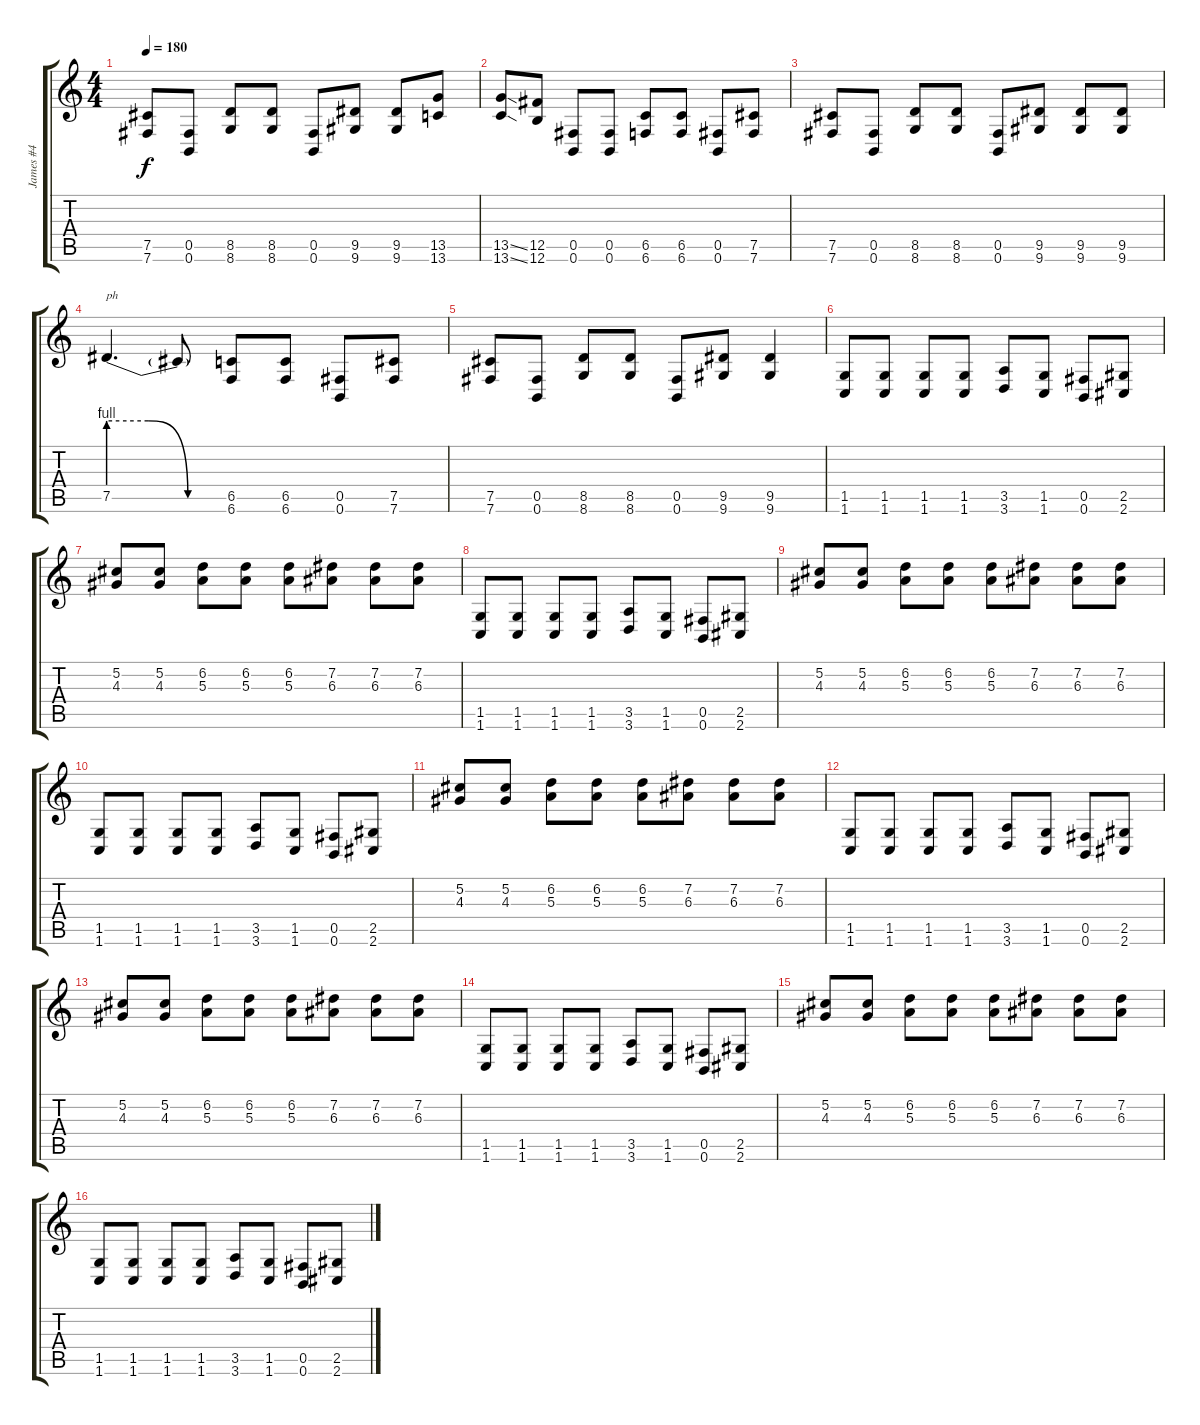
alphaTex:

\track ("James #4" "James #4") {instrument distortionguitar}
\staff {score tabs}
\tuning (Db4 Ab3 E3 B2 Gb2 B1) {hide}
\ts (4 4)
\tempo 180
\clef g2
\ks c
(7.5 7.6).8{dy f} (0.5 0.6).8 (8.5 8.6).8 (8.5 8.6).8 (0.5 0.6).8 (9.5 9.6).8 (9.5 9.6).8 (13.5 13.6).8 |
(13.5{ss} 13.6{ss}).8 (12.5 12.6).8 (0.5 0.6).8 (0.5 0.6).8 (6.5 6.6).8 (6.5 6.6).8 (0.5 0.6).8 (7.5 7.6).8 |
(7.5 7.6).8 (0.5 0.6).8 (8.5 8.6).8 (8.5 8.6).8 (0.5 0.6).8 (9.5 9.6).8 (9.5 9.6).8 (9.5 9.6).8 |
7.5{be (custom 0 4 20 4 40 0 60 0)}.4{d txt "ph"} 7.5{t}.8 (6.5 6.6).8 (6.5 6.6).8 (0.5 0.6).8 (7.5 7.6).8 |
(7.5 7.6).8 (0.5 0.6).8 (8.5 8.6).8 (8.5 8.6).8 (0.5 0.6).8 (9.5 9.6).8 (9.5 9.6).4 |
(1.5 1.6).8 (1.5 1.6).8 (1.5 1.6).8 (1.5 1.6).8 (3.5 3.6).8 (1.5 1.6).8 (0.5 0.6).8 (2.5 2.6).8 |
(5.2 4.3).8 (5.2 4.3).8 (6.2 5.3).8 (6.2 5.3).8 (6.2 5.3).8 (7.2 6.3).8 (7.2 6.3).8 (7.2 6.3).8 |
(1.5 1.6).8 (1.5 1.6).8 (1.5 1.6).8 (1.5 1.6).8 (3.5 3.6).8 (1.5 1.6).8 (0.5 0.6).8 (2.5 2.6).8 |
(5.2 4.3).8 (5.2 4.3).8 (6.2 5.3).8 (6.2 5.3).8 (6.2 5.3).8 (7.2 6.3).8 (7.2 6.3).8 (7.2 6.3).8 |
(1.5 1.6).8 (1.5 1.6).8 (1.5 1.6).8 (1.5 1.6).8 (3.5 3.6).8 (1.5 1.6).8 (0.5 0.6).8 (2.5 2.6).8 |
(5.2 4.3).8 (5.2 4.3).8 (6.2 5.3).8 (6.2 5.3).8 (6.2 5.3).8 (7.2 6.3).8 (7.2 6.3).8 (7.2 6.3).8 |
(1.5 1.6).8 (1.5 1.6).8 (1.5 1.6).8 (1.5 1.6).8 (3.5 3.6).8 (1.5 1.6).8 (0.5 0.6).8 (2.5 2.6).8 |
(5.2 4.3).8 (5.2 4.3).8 (6.2 5.3).8 (6.2 5.3).8 (6.2 5.3).8 (7.2 6.3).8 (7.2 6.3).8 (7.2 6.3).8 |
(1.5 1.6).8 (1.5 1.6).8 (1.5 1.6).8 (1.5 1.6).8 (3.5 3.6).8 (1.5 1.6).8 (0.5 0.6).8 (2.5 2.6).8 |
(5.2 4.3).8 (5.2 4.3).8 (6.2 5.3).8 (6.2 5.3).8 (6.2 5.3).8 (7.2 6.3).8 (7.2 6.3).8 (7.2 6.3).8 |
(1.5 1.6).8 (1.5 1.6).8 (1.5 1.6).8 (1.5 1.6).8 (3.5 3.6).8 (1.5 1.6).8 (0.5 0.6).8 (2.5 2.6).8
